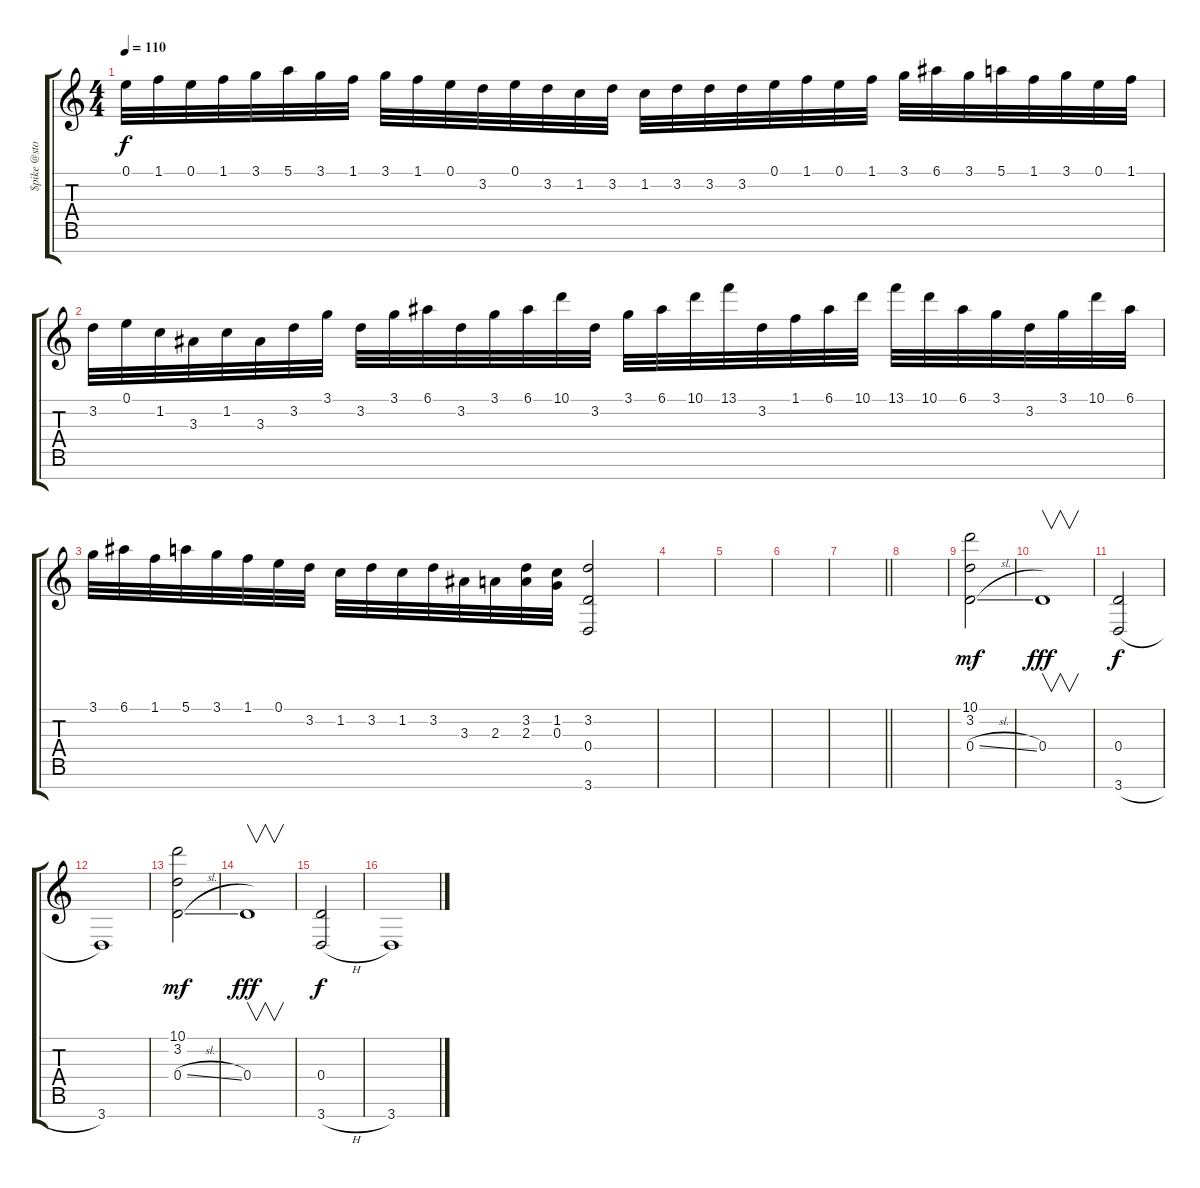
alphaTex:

\track ("$pike @ston" "$pike @sto") {instrument distortionguitar}
\staff {score tabs}
\tuning (E4 B3 G3 D3 A2 E2 B1) {hide}
\ts (4 4)
\tempo 110
\clef g2
\ks c
0.1.32{dy f} 1.1.32 0.1.32 1.1.32 3.1.32 5.1.32 3.1.32 1.1.32 3.1.32 1.1.32 0.1.32 3.2.32 0.1.32 3.2.32 1.2.32 3.2.32 1.2.32 3.2.32 3.2.32 3.2.32 0.1.32 1.1.32 0.1.32 1.1.32 3.1.32 6.1.32 3.1.32 5.1.32 1.1.32 3.1.32 0.1.32 1.1.32 |
3.2.32 0.1.32 1.2.32 3.3.32 1.2.32 3.3.32 3.2.32 3.1.32 3.2.32 3.1.32 6.1.32 3.2.32 3.1.32 6.1.32 10.1.32 3.2.32 3.1.32 6.1.32 10.1.32 13.1.32 3.2.32 1.1.32 6.1.32 10.1.32 13.1.32 10.1.32 6.1.32 3.1.32 3.2.32 3.1.32 10.1.32 6.1.32 |
3.1.32 6.1.32 1.1.32 5.1.32 3.1.32 1.1.32 0.1.32 3.2.32 1.2.32 3.2.32 1.2.32 3.2.32 3.3.32 2.3.32 (3.2 2.3).32 (1.2 0.3).32 (3.2 0.4 3.7).2 |
|
|
|
\barLineRight lightlight
|
|
(10.1 3.2 0.4{sl}).2{dy mf} |
0.4.1{v dy fff} |
(0.4 3.7{h}).2{dy f} |
3.7.1 |
(10.1 3.2 0.4{sl}).2{dy mf} |
0.4.1{v dy fff} |
(0.4 3.7{h}).2{dy f} |
3.7.1
